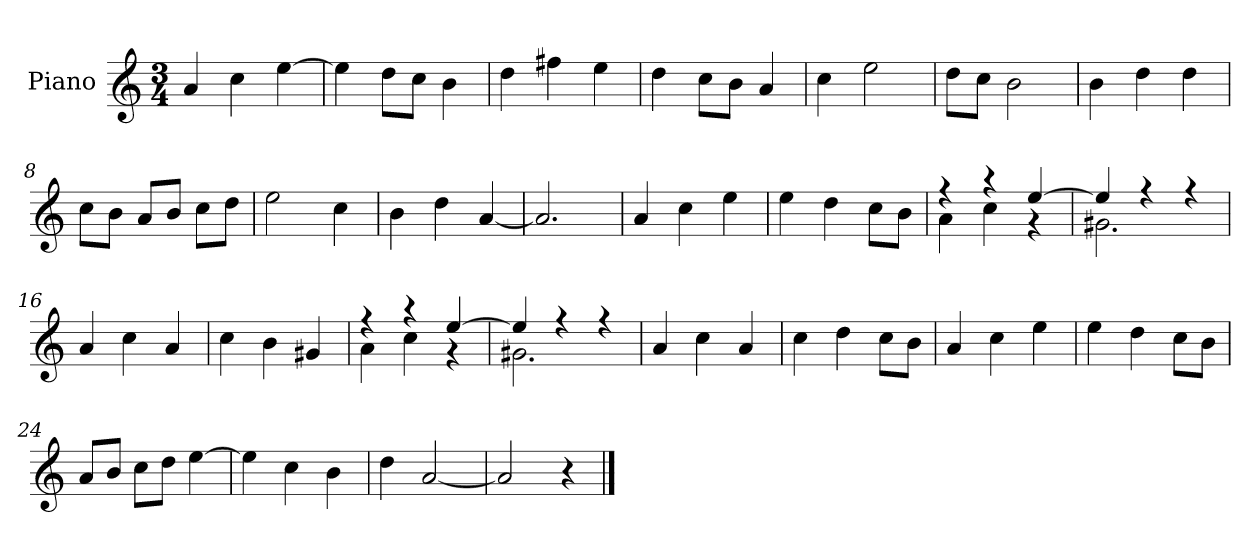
**kern
*part1
*staff1
*I"Piano
*I'P-no
*clefG2
*k[]
*M3/4
*MM178
=1
4a/
4cc\
[4ee\
=2
4ee\]
8dd\L
8cc\J
4b\
=3
4dd\
4ff#X\
4ee\
=4
4dd\
8cc\L
8b\J
4a/
=5
4cc\
2ee\
=6
8dd\L
8cc\J
2b\
=7
4b\
4dd\
4dd\
=8
8cc\L
8b\J
8a/L
8b/J
8cc\L
8dd\J
=9
2ee\
4cc\
=10
4b\
4dd\
[4a/
!!LO:LB:g=z
=11
2.a/]
=12
4a/
4cc\
4ee\
=13
4ee\
4dd\
8cc\L
8b\J
=14
*^
4r	4a\
4r	4cc\
[4ee/	4r
=15	=15
4ee/]	2.g#X\
4r	.
4r	.
*v	*v
=16
4a/
4cc\
4a/
=17
4cc\
4b\
4g#X/
=18
*^
4r	4a\
4r	4cc\
[4ee/	4r
=19	=19
4ee/]	2.g#X\
4r	.
4r	.
*v	*v
=20
4a/
4cc\
4a/
=21
4cc\
4dd\
8cc\L
8b\J
!!LO:LB:g=z
=22
4a/
4cc\
4ee\
=23
4ee\
4dd\
8cc\L
8b\J
=24
8a/L
8b/J
8cc\L
8dd\J
[4ee\
=25
4ee\]
4cc\
4b\
=26
4dd\
[2a/
=27
2a/]
4r
==
*-
